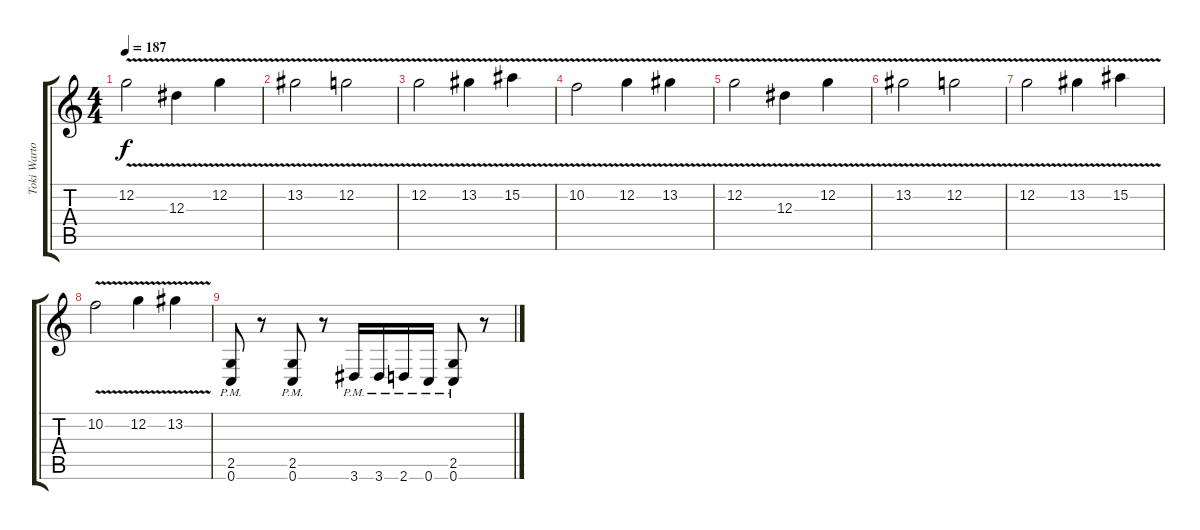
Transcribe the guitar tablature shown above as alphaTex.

\track ("Toki Wartooth (Rhythm Guitar)" "Toki Warto") {instrument distortionguitar}
\staff {score tabs}
\tuning (C4 G3 Eb3 Bb2 F2 C2) {hide}
\ts (4 4)
\tempo 187
\clef g2
\ks c
12.2{v}.2{dy f} 12.3{v}.4 12.2{v}.4 |
13.2{v}.2 12.2{v}.2 |
12.2{v}.2 13.2{v}.4 15.2{v}.4 |
10.2{v}.2 12.2{v}.4 13.2{v}.4 |
12.2{v}.2 12.3{v}.4 12.2{v}.4 |
13.2{v}.2 12.2{v}.2 |
12.2{v}.2 13.2{v}.4 15.2{v}.4 |
10.2{v}.2 12.2{v}.4 13.2{v}.4 |
(2.5{pm} 0.6{pm}).8 r.8 (2.5{pm} 0.6{pm}).8 r.8 3.6{pm}.16 3.6{pm}.16 2.6{pm}.16 0.6{pm}.16 (2.5{pm} 0.6{pm}).8 r.8
